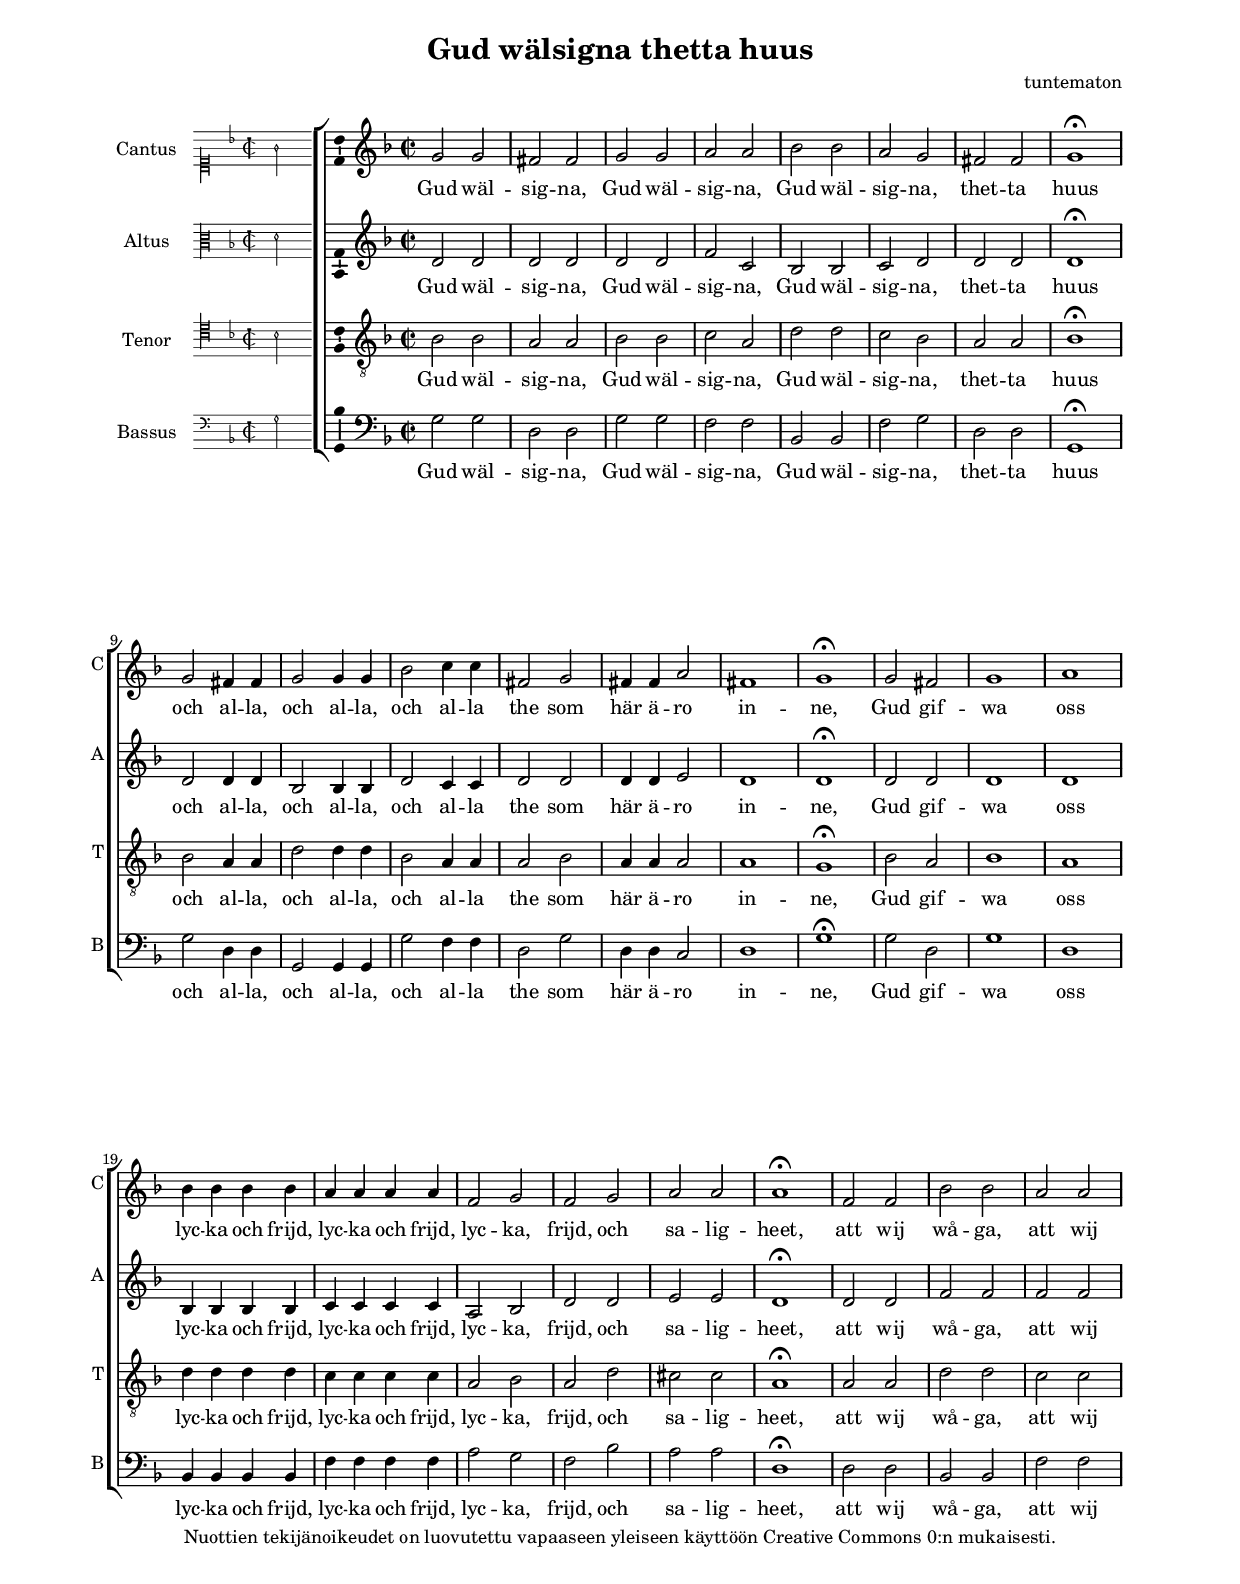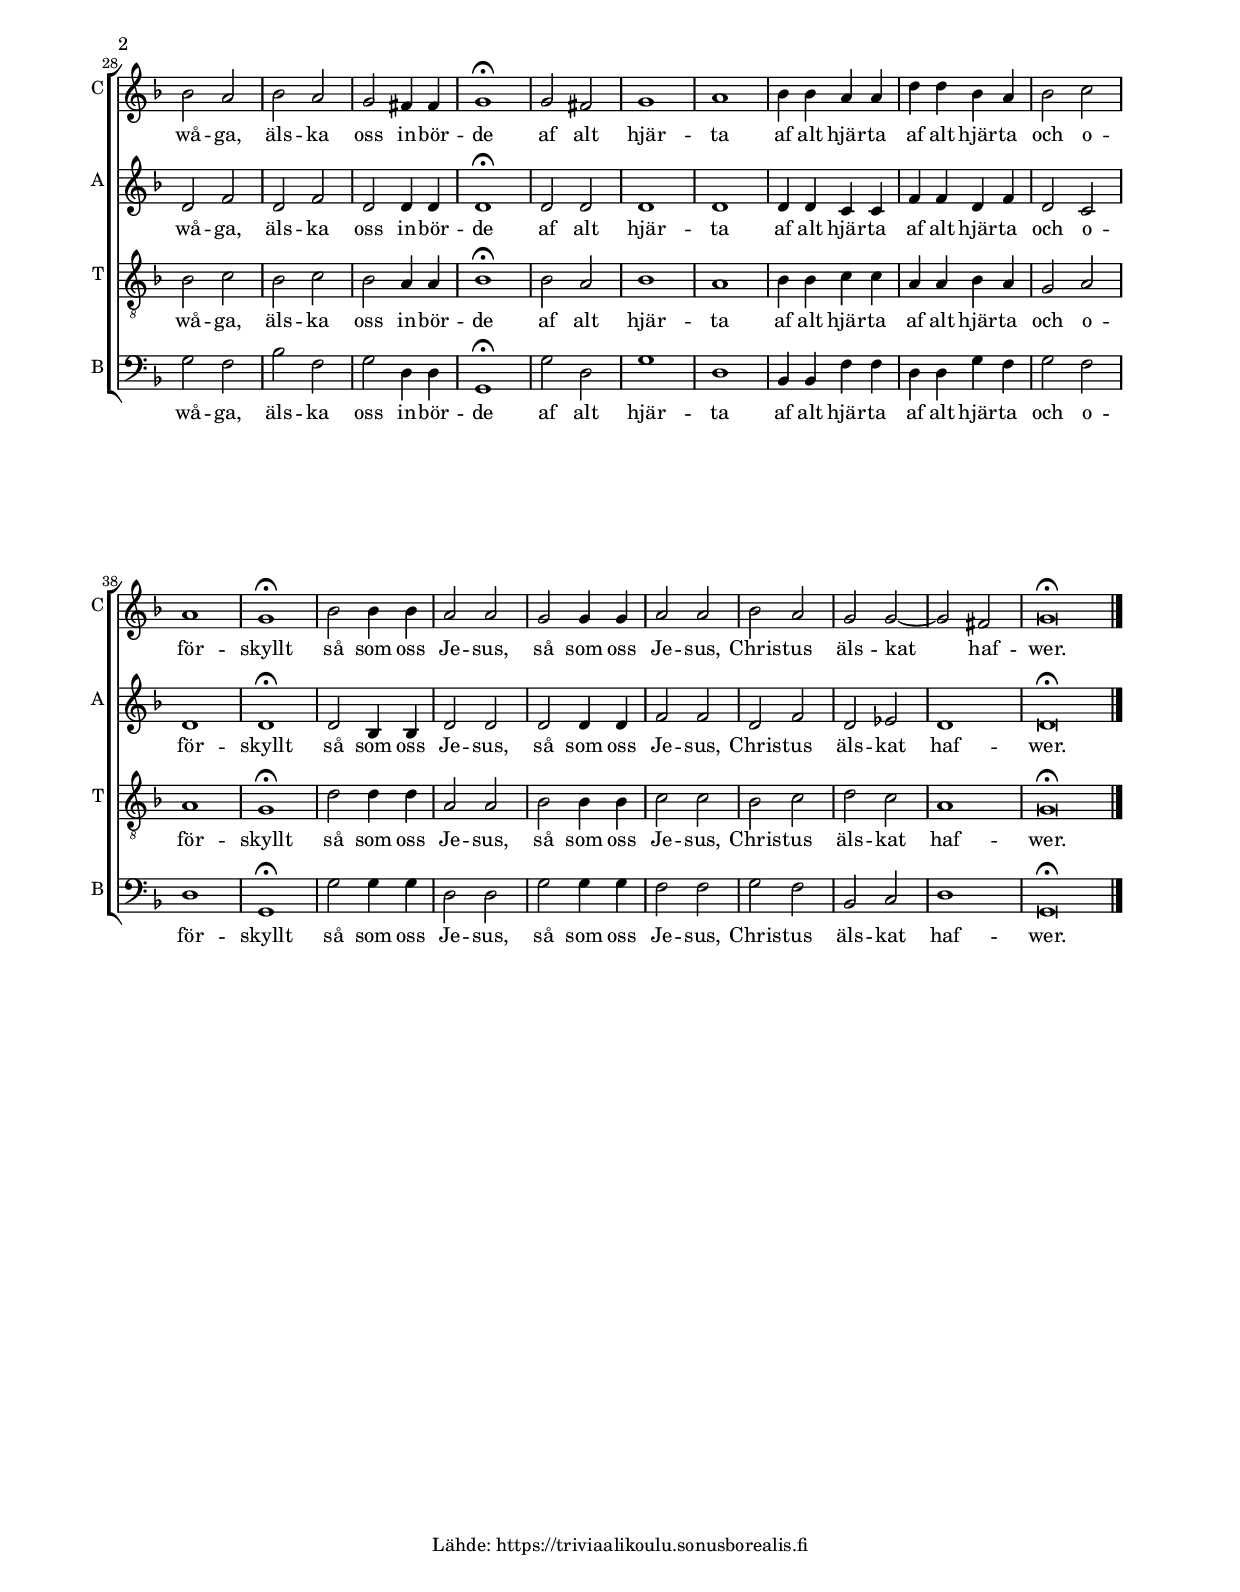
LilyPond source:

\version "2.19.49"
\include "suomi.ly"

\include "../paper-margins.ily"

#(set-global-staff-size 16)

global = {
%  \numericTimeSignature
  \time 2/2
%  \autoBeamOff
  \key d \minor
  \set Staff.midiInstrument = #"voice oohs"
}


SopranoMusic = \relative c'' {
  \set Staff.instrumentName = #"Cantus"
  \set Staff.shortInstrumentName = "C"

  \incipit { \clef "mensural-c1" \key d \minor \time 2/2 g'2 }

  g2 g | fis fis | g g | a a | b b | a g | fis fis |
  g1\fermata | g2 fis4 fis | g2 g4 g | b2 c4 c | fis,2 g | fis4 fis a2 | fis1 |
  g\fermata | g2 fis | g1 | a | b4 b b b | a a a a | f2 g |
% 2
  f g | a a | a1\fermata |
  f2 f | b b | a a | b a |
  b a | g fis4 fis | g1\fermata |
  g2 fis | g1 a | b4 b a a |
  d d b a | b2 c | a1 | g1\fermata |
  b2 b4 b | a2 a | g g4 g |
% 3
  a2 a | b a | g g~ | g fis2 |
  \time 4/2
  \once \override Staff.TimeSignature.break-visibility = ##(#t #f #t)
  g\breve\fermata \bar "|."
}

stanzaOneLyrics = \lyricmode {
	Gud wäl -- sig -- na, Gud wäl -- sig -- na,
	Gud wäl -- sig -- na, thet -- ta huus
	och al -- la, och al -- la, och al -- la the som
	här ä -- ro in -- ne,
	Gud gif -- wa oss
	lyc -- ka och frijd, lyc -- ka och frijd,
	lyc -- ka, frijd, och sa -- lig -- heet,
	att wij wå -- ga, att wij wå -- ga,
	äls -- ka oss in -- bör -- de
	af alt hjär -- ta af alt hjär -- ta
	af alt hjär -- ta och o -- för -- skyllt
	så som oss Je -- sus, så som oss Je -- sus,
	Chris -- tus äls -- kat haf -- wer.
}

AltoMusic = \relative c' {
  \set Staff.instrumentName = #"Altus"
  \set Staff.shortInstrumentName = "A"

  \incipit { \clef "mensural-c3" \key d \minor \time 2/2 d'2 }

  d2 d | d d | d d | f c | b b | c d | d d |
  d1\fermata | d2 d4 d | b2 b4 b | d2 c4 c | d2 d | d4 d e2 | d1 |
  d\fermata | d2 d | d1 | d | b4 b b b | c c c c | a2 b |
% 2
  d2 d | e e | d1\fermata | d2 d | f f | f f | d f |
  d f | d2 d4 d | d1\fermata | d2 d | d1 | d | d4 d c c|
  f f d f | d2 c | d1 | d\fermata | d2 b4 b | d2 d | d d4 d |
% 3
  f2 f | d f | d es | d1 |
  \time 4/2
  \once \override Staff.TimeSignature.break-visibility = ##(#t #f #t)
  d\breve\fermata
}

TenoreMusic = \relative c' {
  \set Staff.instrumentName = #"Tenor"
  \set Staff.shortInstrumentName = "T"

  \incipit { \clef "mensural-c4" \key d \minor \time 2/2 b2 }

  \clef "treble_8"
  b2 b | a a | b b | c a | d d | c b | a a |
  b1\fermata | b2 a4 a | d2 d4 d| b2 a4 a | a2 b | a4 a a2 | a1 |
  g1\fermata | b2 a | b1 | a | d4 d d d | c c c c | a2 b |
% 2
  a d | cis cis | a1\fermata | a2 a | d d | c c | b c |
  b c | b a4 a | b1\fermata | b2 a | b1 | a | b4 b c c |
  a a b a | g2 a | a1 | g\fermata | d'2 d4 d | a2 a | b b4 b |
  c2 c | b c | d c | a1 |
  \time 4/2
  \once \override Staff.TimeSignature.break-visibility = ##(#t #f #t)
  g\breve\fermata
}

BassMusic = \relative c' {
  \set Staff.instrumentName = #"Bassus"
  \set Staff.shortInstrumentName = "B"

  \incipit { \clef "mensural-f" \key d \minor \time 2/2 g2 }

  \clef bass
  g2 g | d d | g g | f f | b, b | f' g | d d |
  g,1\fermata | g'2 d4 d | g,2 g4 g | g'2 f4 f | d2 g | d4 d c2 | d1 |
  g\fermata | g2 d | g1 | d | b4 b b b | f' f f f | a2 g |
% 2
  f b | a2 a | d,1\fermata | d2 d | b b | f' f | g f |
  b f | g  d4 d | g,1\fermata | g'2 d | g1 | d1 | b4 b f' f |
  d d g f | g2 f | d1 | g,\fermata | g'2 g4 g | d2 d | g g4 g |
  f2 f | g f | b, c d1 |
  \time 4/2
  \once \override Staff.TimeSignature.break-visibility = ##(#t #f #t)
  g,\breve\fermata
}


\header {
  title = "Gud wälsigna thetta huus"
%  subtitle = ""
  composer = "tuntematon"
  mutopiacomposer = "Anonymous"
%  instrument = "Voice (SATB)"
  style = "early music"
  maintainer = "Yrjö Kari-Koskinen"
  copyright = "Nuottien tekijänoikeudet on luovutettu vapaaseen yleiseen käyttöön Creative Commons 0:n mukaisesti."
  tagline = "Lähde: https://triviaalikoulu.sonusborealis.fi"
}

\score {
  \new ChoirStaff <<
    \new Staff <<
      \new Voice = "Soprano" {
		\global
        \SopranoMusic
      }
     \new Lyrics \lyricsto "Soprano" {
       \stanzaOneLyrics
     }
    >>
    \new Staff <<
      \new Voice = "Alto" {
        \global
        \AltoMusic
      }
     \new Lyrics \lyricsto "Alto" {
       \stanzaOneLyrics
     }
    >>
    \new Staff <<
      \new Voice = "Tenore" {
        \global
        \TenoreMusic
      }
      \new Lyrics \lyricsto "Tenore" {
       \stanzaOneLyrics
      }
    >>
    \new Staff <<
      \new Voice = "Bass" {
        \global
        \BassMusic
      }
      \new Lyrics \lyricsto "Bass" {
       \stanzaOneLyrics
      }
    >>
  >>
  \midi {
    \tempo 4 = 160
  }
  \layout {
    \context {
      \Voice
      \consists "Ambitus_engraver"
    }
    indent = 3.5\cm
    incipit-width = 2\cm
    \context {
     \Staff \RemoveEmptyStaves
   }
    \context {
     \Score
     \override VerticalAxisGroup.remove-first = ##t
    }
  }
}
